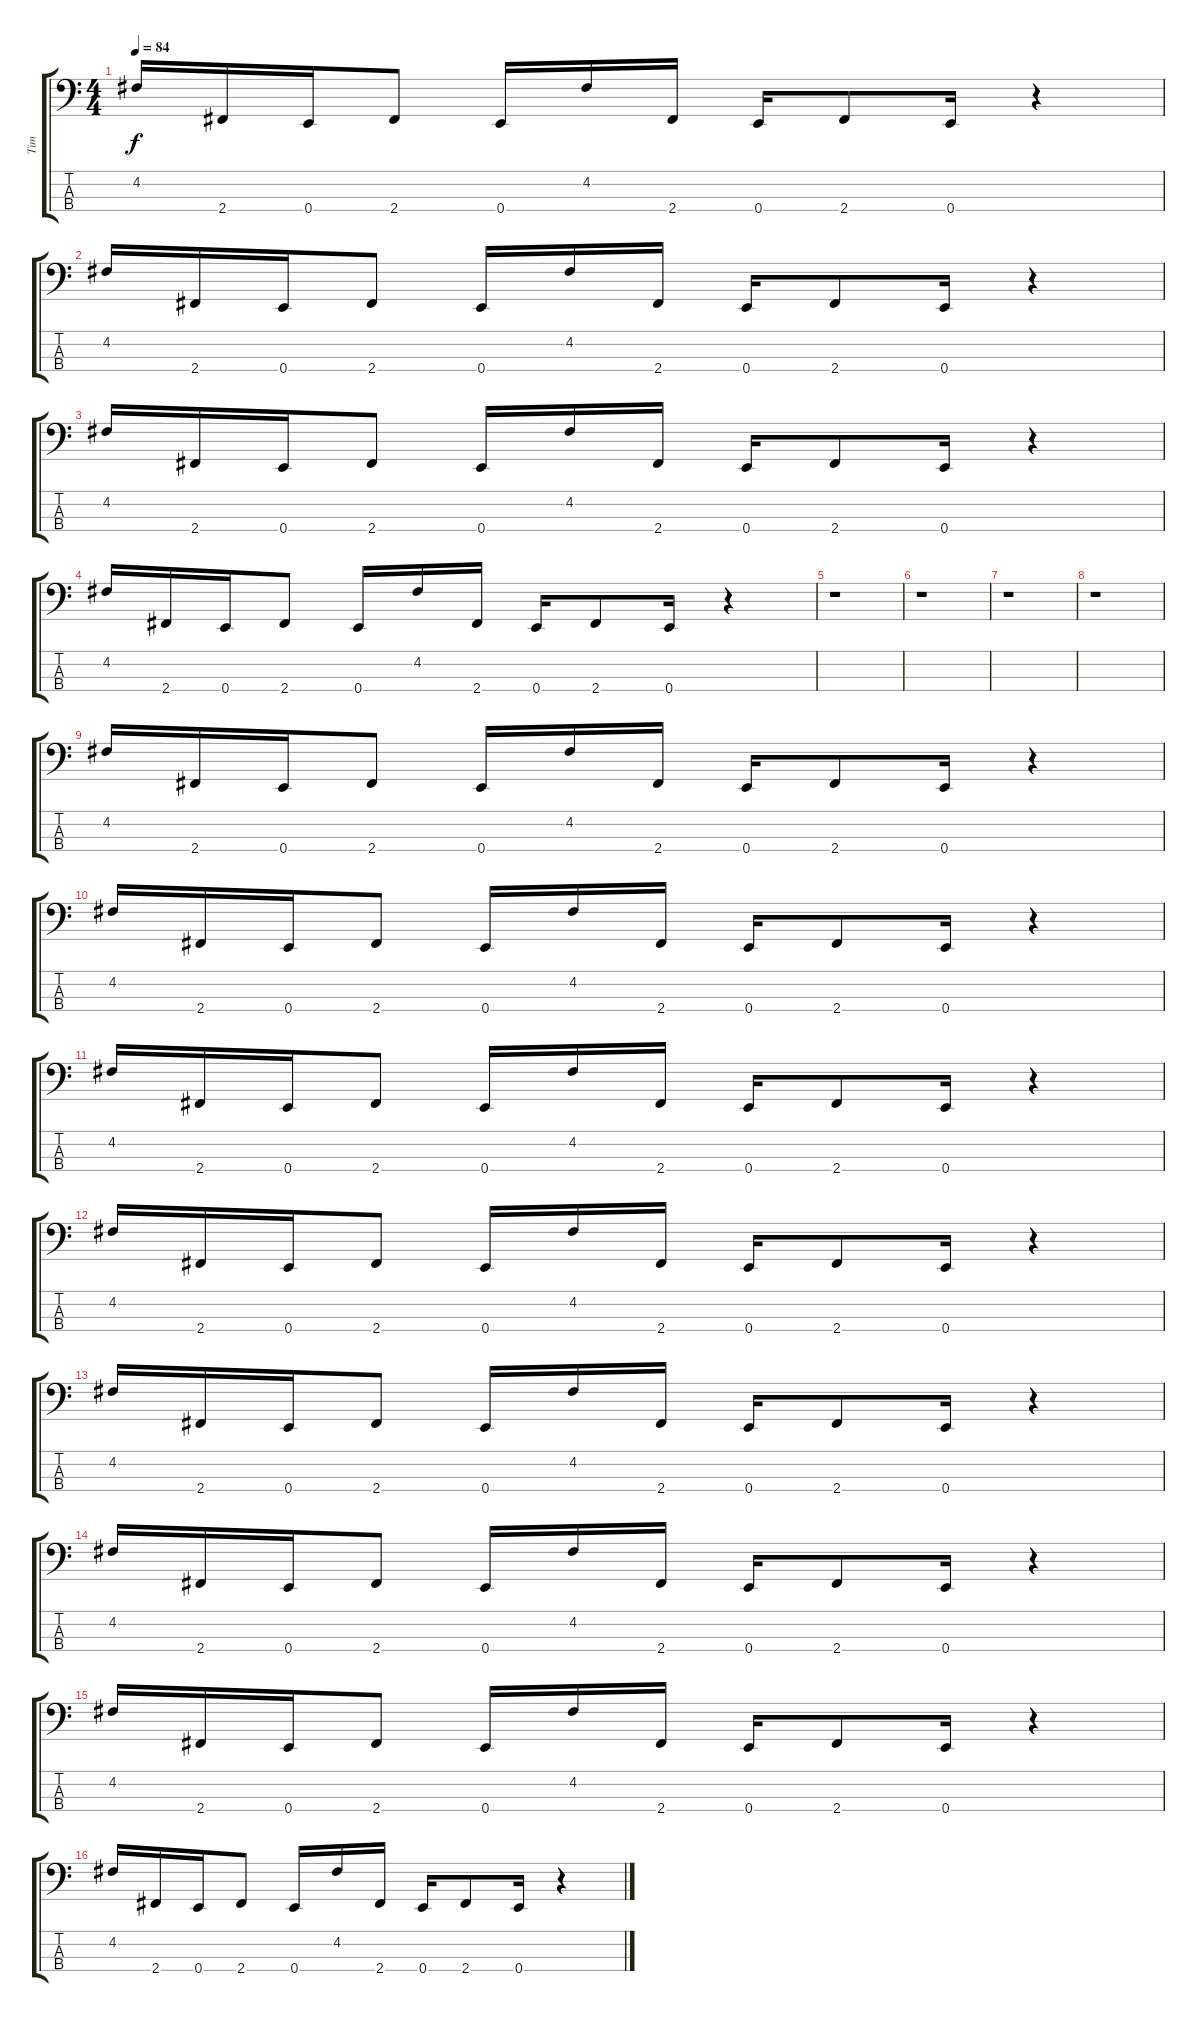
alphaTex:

\track ("Tim" "Tim") {instrument electricbassfinger}
\staff {score tabs}
\tuning (G2 D2 A1 E1) {hide}
\ts (4 4)
\tempo 84
\clef f4
\ks c
4.2.16{dy f} 2.4.16 0.4.16 2.4.8 0.4.16 4.2.16 2.4.16 0.4.16 2.4.8 0.4.16 r.4 |
4.2.16 2.4.16 0.4.16 2.4.8 0.4.16 4.2.16 2.4.16 0.4.16 2.4.8 0.4.16 r.4 |
4.2.16 2.4.16 0.4.16 2.4.8 0.4.16 4.2.16 2.4.16 0.4.16 2.4.8 0.4.16 r.4 |
4.2.16 2.4.16 0.4.16 2.4.8 0.4.16 4.2.16 2.4.16 0.4.16 2.4.8 0.4.16 r.4 |
r.1 |
r.1 |
r.1 |
r.1 |
4.2.16 2.4.16 0.4.16 2.4.8 0.4.16 4.2.16 2.4.16 0.4.16 2.4.8 0.4.16 r.4 |
4.2.16 2.4.16 0.4.16 2.4.8 0.4.16 4.2.16 2.4.16 0.4.16 2.4.8 0.4.16 r.4 |
4.2.16 2.4.16 0.4.16 2.4.8 0.4.16 4.2.16 2.4.16 0.4.16 2.4.8 0.4.16 r.4 |
4.2.16 2.4.16 0.4.16 2.4.8 0.4.16 4.2.16 2.4.16 0.4.16 2.4.8 0.4.16 r.4 |
4.2.16 2.4.16 0.4.16 2.4.8 0.4.16 4.2.16 2.4.16 0.4.16 2.4.8 0.4.16 r.4 |
4.2.16 2.4.16 0.4.16 2.4.8 0.4.16 4.2.16 2.4.16 0.4.16 2.4.8 0.4.16 r.4 |
4.2.16 2.4.16 0.4.16 2.4.8 0.4.16 4.2.16 2.4.16 0.4.16 2.4.8 0.4.16 r.4 |
4.2.16 2.4.16 0.4.16 2.4.8 0.4.16 4.2.16 2.4.16 0.4.16 2.4.8 0.4.16 r.4
